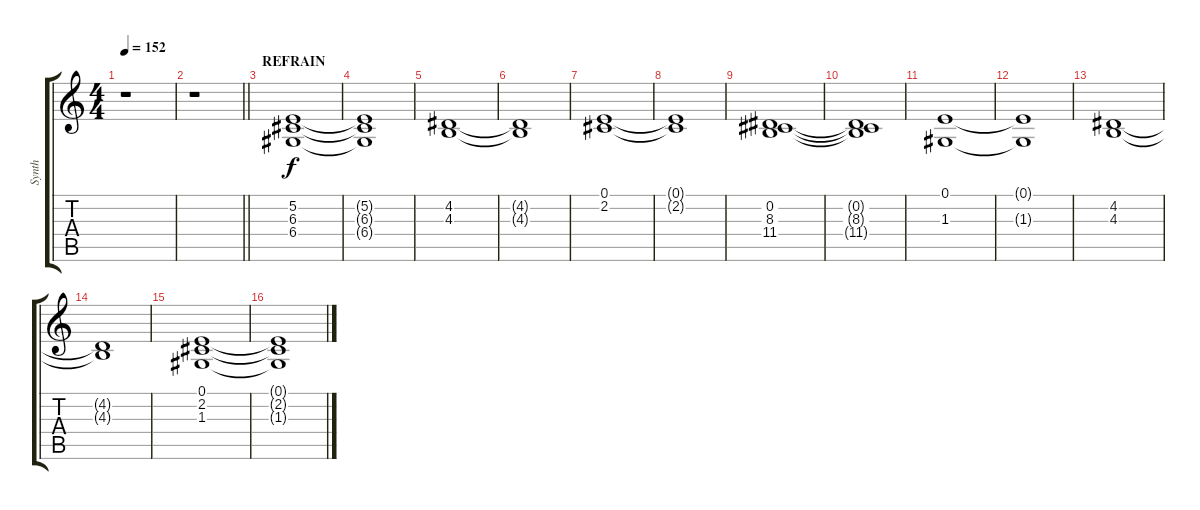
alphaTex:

\track ("Synth" "Synth") {instrument stringensemble1}
\staff {score tabs}
\tuning (E4 B3 G3 D3 A2 E2) {hide}
\ts (4 4)
\tempo 152
\clef g2
\ks c
r.1{dy f} |
\barLineRight lightlight
r.1 |
\section ("" "REFRAIN")
(5.2 6.3 6.4).1 |
(5.2{t} 6.3{t} 6.4{t}).1 |
(4.2 4.3).1 |
(4.2{t} 4.3{t}).1 |
(0.1 2.2).1 |
(0.1{t} 2.2{t}).1 |
(0.2 8.3 11.4).1 |
(0.2{t} 8.3{t} 11.4{t}).1 |
(0.1 1.3).1 |
(0.1{t} 1.3{t}).1 |
(4.2 4.3).1 |
(4.2{t} 4.3{t}).1 |
(0.1 2.2 1.3).1 |
(0.1{t} 2.2{t} 1.3{t}).1
